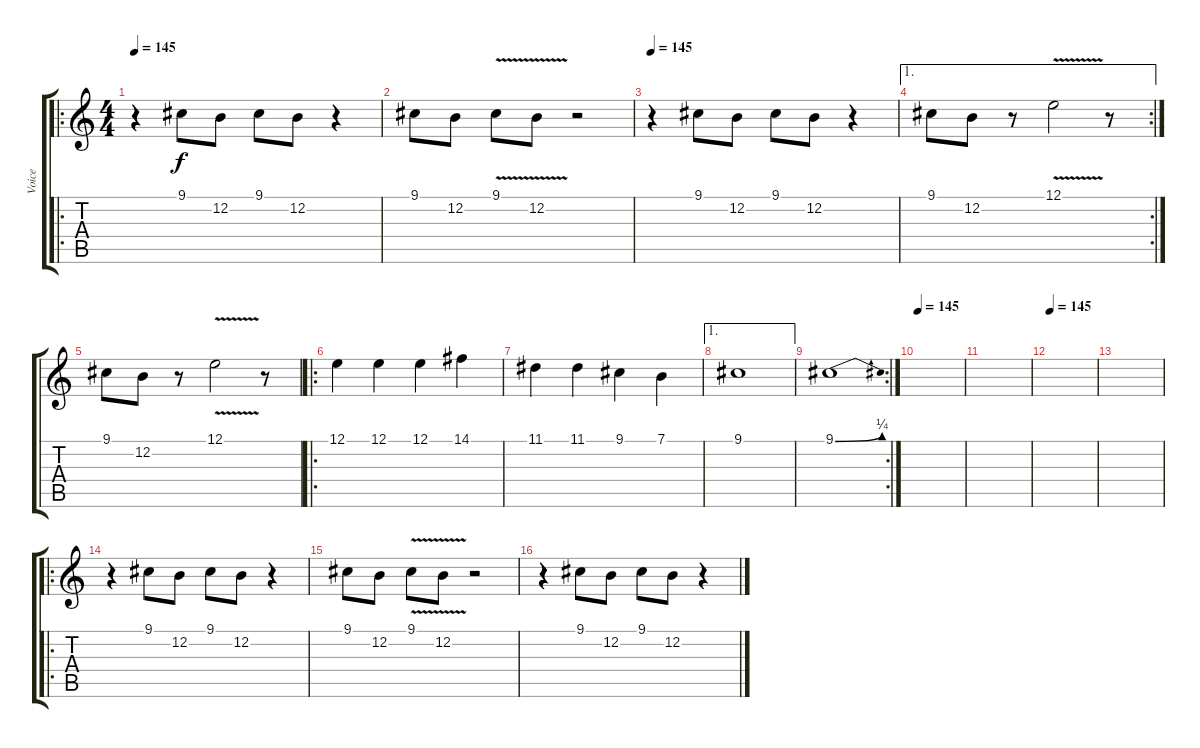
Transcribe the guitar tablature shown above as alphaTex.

\track ("Voice" "Voice") {instrument synthvoice}
\staff {score tabs}
\tuning (E4 B3 G3 D3 A2 E2) {hide}
\ro
\ts (4 4)
\tempo 145
\clef g2
\ks c
r.4{dy f} 9.1.8 12.2.8 9.1.8 12.2.8 r.4 |
9.1.8 12.2.8 9.1{v}.8 12.2{v}.8 r.2 |
\tempo 145
r.4 9.1.8 12.2.8 9.1.8 12.2.8 r.4 |
\ae 1
\rc 2
9.1.8 12.2.8 r.8 12.1{v}.2 r.8 |
9.1.8 12.2.8 r.8 12.1{v}.2 r.8 |
\ro
12.1.4 12.1.4 12.1.4 14.1.4 |
11.1.4 11.1.4 9.1.4 7.1.4 |
\ae 1
9.1.1 |
\rc 2
9.1{be (bend 0 0 60 1)}.1 |
\tempo 145
|
|
\tempo 145
|
|
\ro
r.4 9.1.8 12.2.8 9.1.8 12.2.8 r.4 |
9.1.8 12.2.8 9.1{v}.8 12.2{v}.8 r.2 |
r.4 9.1.8 12.2.8 9.1.8 12.2.8 r.4
